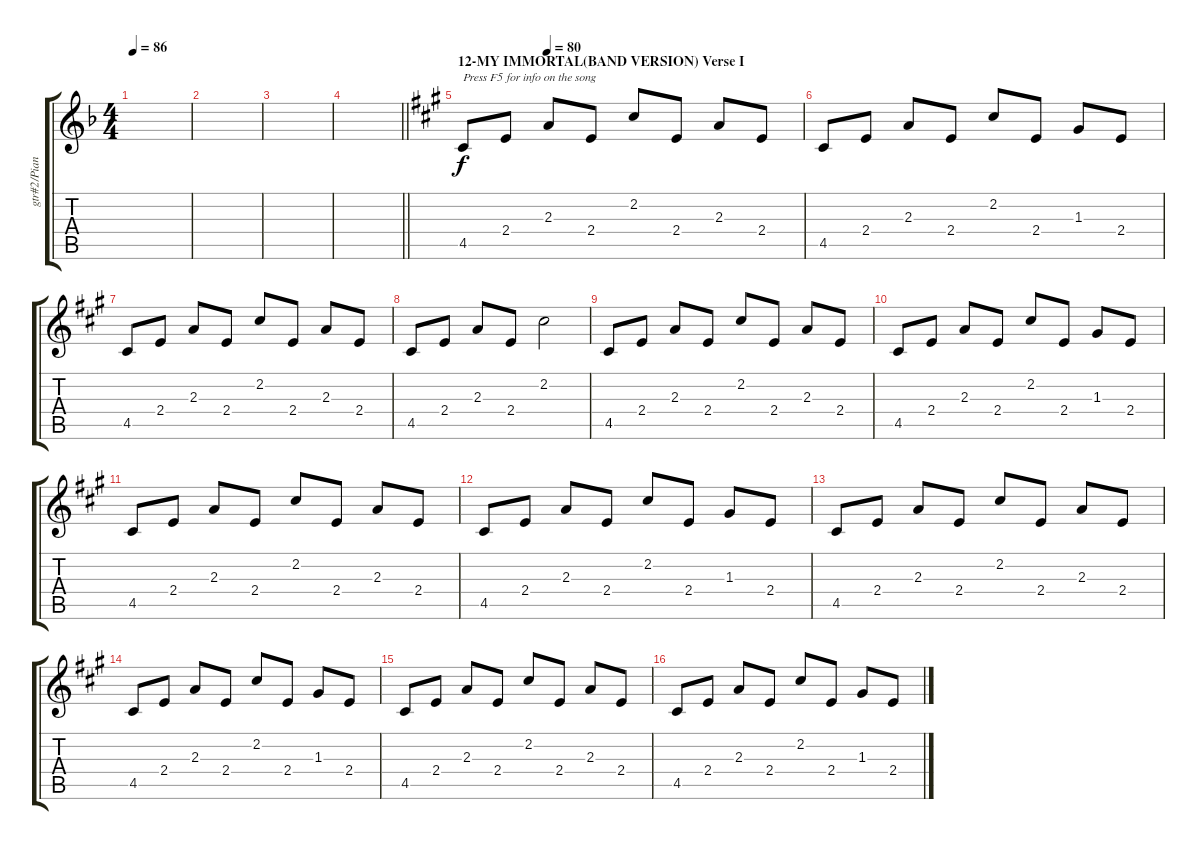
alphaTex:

\track ("gtr#2/Piano#1" "gtr#2/Pian") {instrument overdrivenguitar}
\staff {score tabs}
\tuning (E4 B3 G3 D3 A2 D2) {hide}
\ts (4 4)
\tempo 86
\clef g2
\ks f
|
|
|
\barLineRight lightlight
|
\section ("" "12-MY IMMORTAL(BAND VERSION) Verse I")
\tempo (80 0.25)
\ks a
4.5.8{txt "Press F5 for info on the song" volume 13 instrument brightacousticpiano} 2.4.8 2.3.8 2.4.8 2.2.8 2.4.8 2.3.8 2.4.8 |
4.5.8 2.4.8 2.3.8 2.4.8 2.2.8 2.4.8 1.3.8 2.4.8 |
4.5.8 2.4.8 2.3.8 2.4.8 2.2.8 2.4.8 2.3.8 2.4.8 |
4.5.8 2.4.8 2.3.8 2.4.8 2.2.2 |
4.5.8 2.4.8 2.3.8 2.4.8 2.2.8 2.4.8 2.3.8 2.4.8 |
4.5.8 2.4.8 2.3.8 2.4.8 2.2.8 2.4.8 1.3.8 2.4.8 |
4.5.8 2.4.8 2.3.8 2.4.8 2.2.8 2.4.8 2.3.8 2.4.8 |
4.5.8 2.4.8 2.3.8 2.4.8 2.2.8 2.4.8 1.3.8 2.4.8 |
4.5.8 2.4.8 2.3.8 2.4.8 2.2.8 2.4.8 2.3.8 2.4.8 |
4.5.8 2.4.8 2.3.8 2.4.8 2.2.8 2.4.8 1.3.8 2.4.8 |
4.5.8 2.4.8 2.3.8 2.4.8 2.2.8 2.4.8 2.3.8 2.4.8 |
4.5.8 2.4.8 2.3.8 2.4.8 2.2.8 2.4.8 1.3.8 2.4.8
